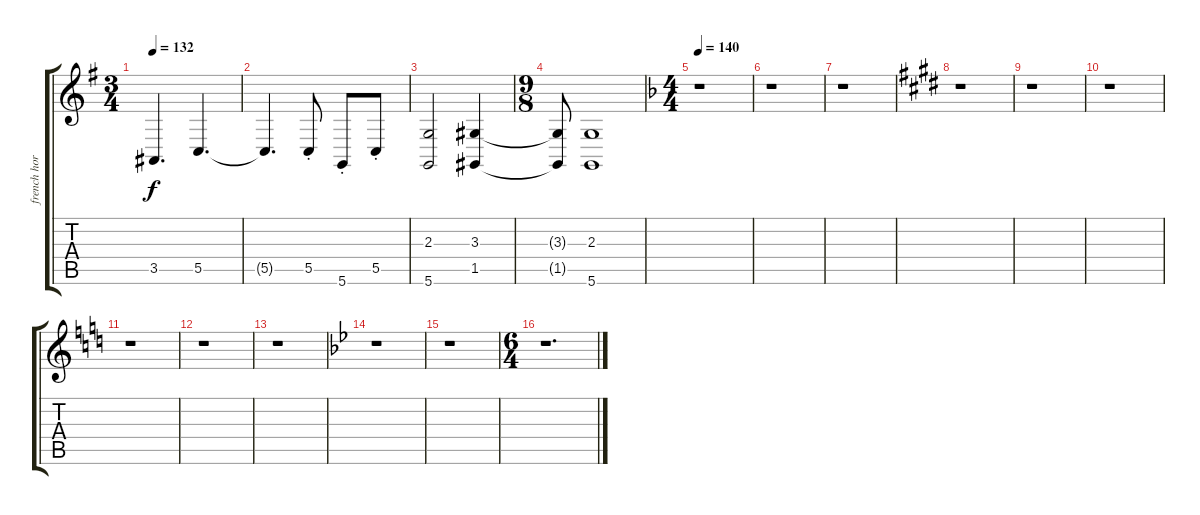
\track ("french horn" "french hor") {instrument frenchhorn}
\staff {score tabs}
\tuning (D4 A3 F3 C3 G2 D2) {hide}
\ts (3 4)
\tempo 132
\clef g2
\ks eminor
3.5.4{d dy f} 5.5.4{d} |
5.5{t}.4{d} 5.5{st}.8 5.6{st}.8 5.5{st}.8 |
(2.3 5.6).2 (3.3 1.5).4 |
\ts (9 8)
(3.3{t} 1.5{t}).8 (2.3 5.6).1 |
\ts (4 4)
\tempo 140
\ks dminor
r.1 |
r.1 |
r.1 |
\ks c#minor
r.1 |
r.1 |
r.1 |
\ks aminor
r.1 |
r.1 |
r.1 |
\ks gminor
r.1 |
r.1 |
\ts (6 4)
r.1{d}
